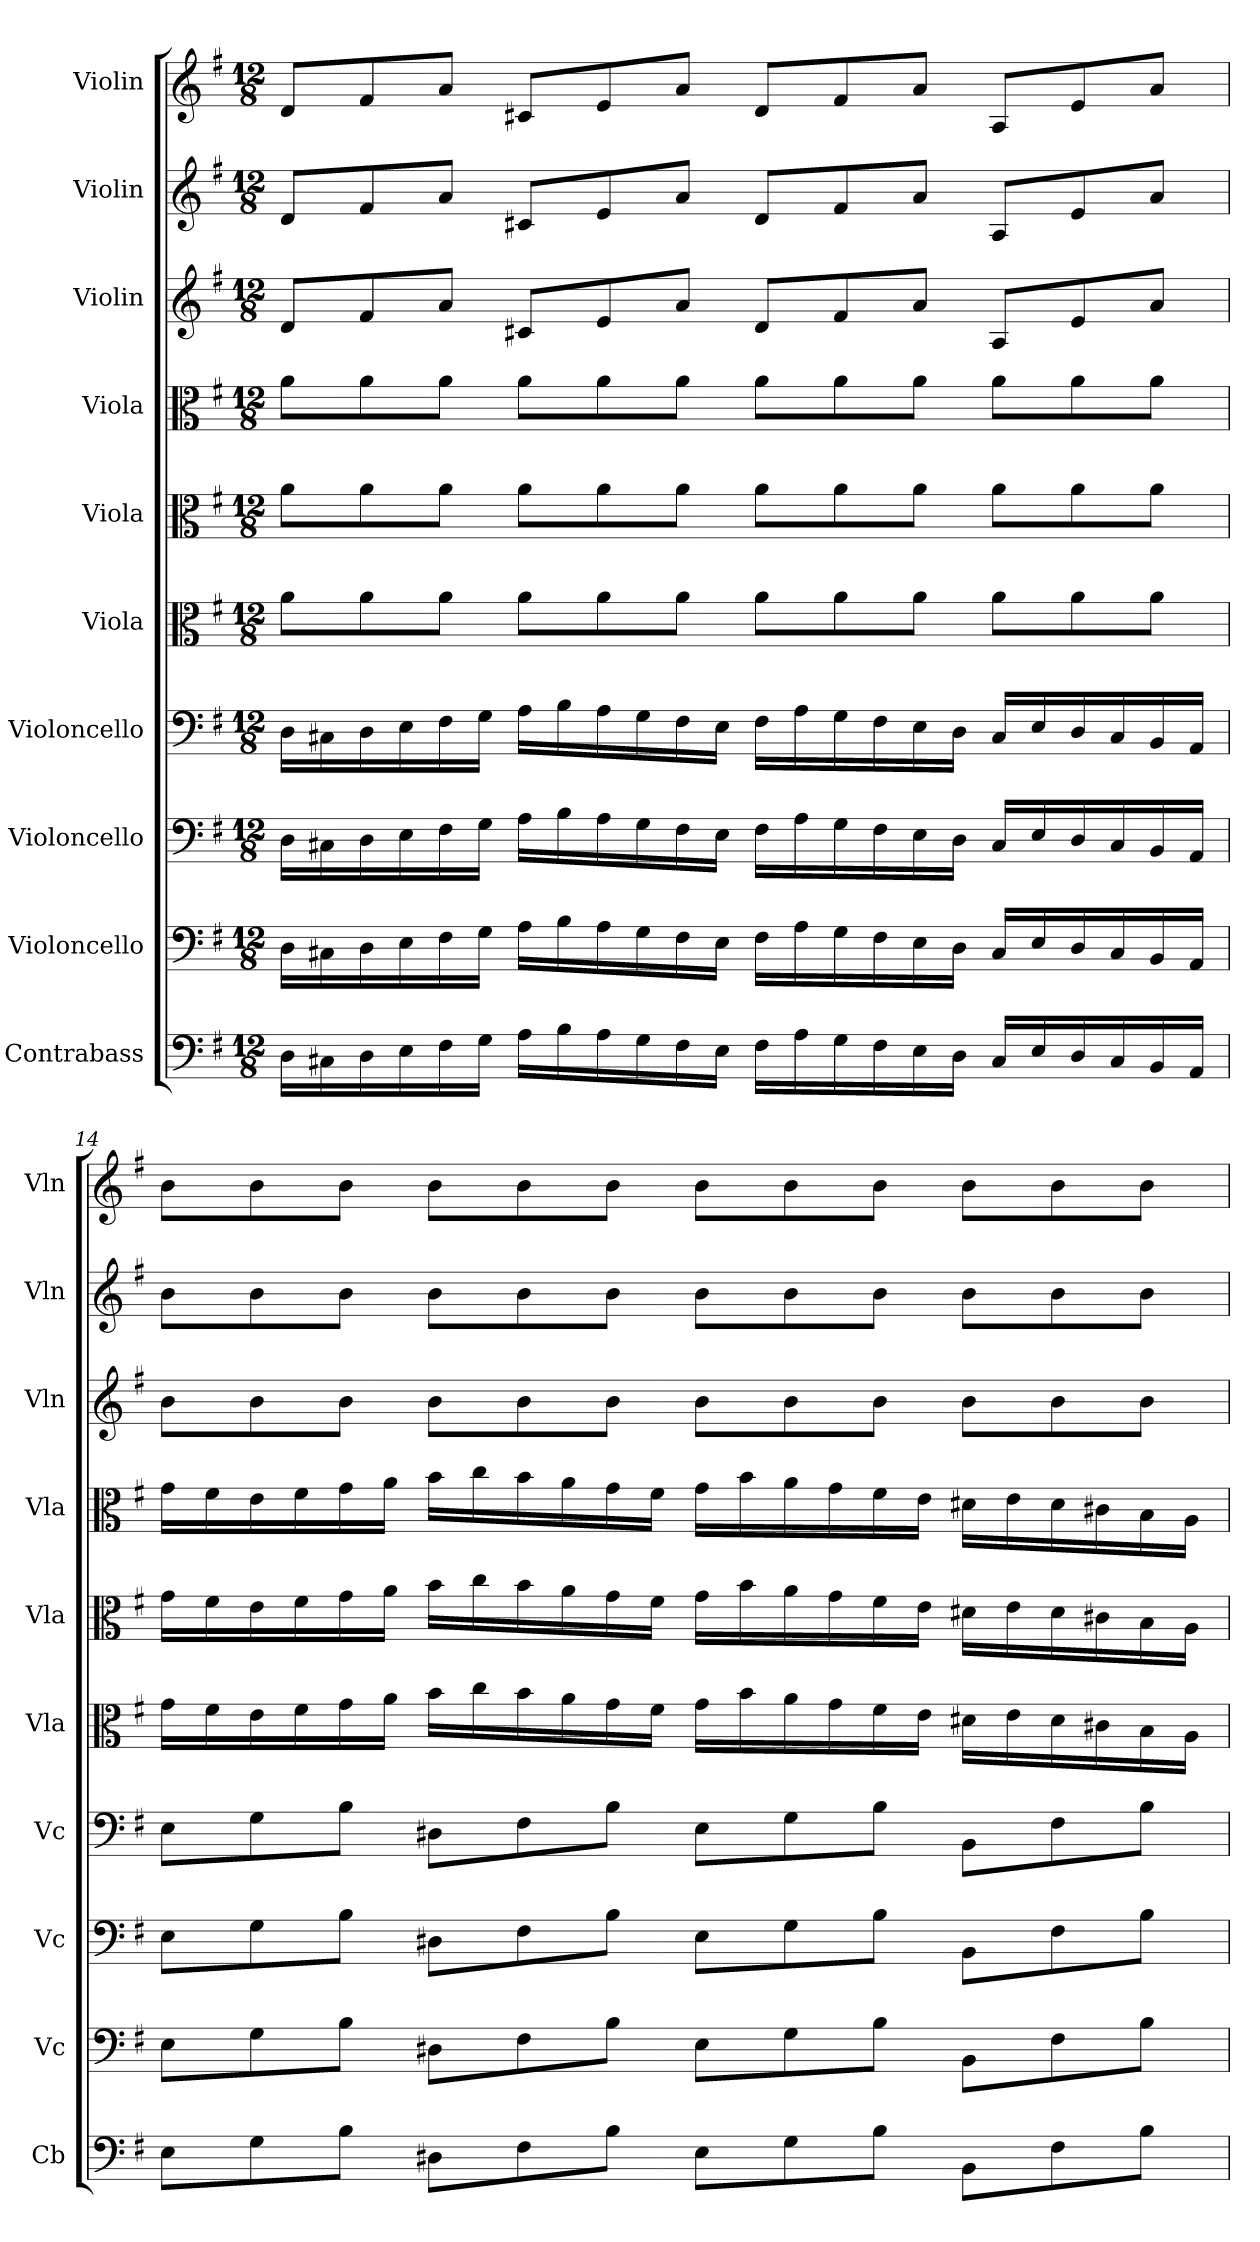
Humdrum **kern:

**kern	**kern	**kern	**kern	**kern	**kern	**kern	**kern	**kern	**kern
*part10	*part9	*part8	*part7	*part6	*part5	*part4	*part3	*part2	*part1
*staff10	*staff9	*staff8	*staff7	*staff6	*staff5	*staff4	*staff3	*staff2	*staff1
*I"Contrabass	*I"Violoncello	*I"Violoncello	*I"Violoncello	*I"Viola	*I"Viola	*I"Viola	*I"Violin	*I"Violin	*I"Violin
*I'Cb	*I'Vc	*I'Vc	*I'Vc	*I'Vla	*I'Vla	*I'Vla	*I'Vln	*I'Vln	*I'Vln
*clefF4	*clefF4	*clefF4	*clefF4	*clefC3	*clefC3	*clefC3	*clefG2	*clefG2	*clefG2
*k[f#]	*k[f#]	*k[f#]	*k[f#]	*k[f#]	*k[f#]	*k[f#]	*k[f#]	*k[f#]	*k[f#]
*G:	*G:	*G:	*G:	*G:	*G:	*G:	*G:	*G:	*G:
*M12/8	*M12/8	*M12/8	*M12/8	*M12/8	*M12/8	*M12/8	*M12/8	*M12/8	*M12/8
=	=	=	=	=	=	=	=	=	=
16D\LL	16D\LL	16D\LL	16D\LL	8a\L	8a\L	8a\L	8d/L	8d/L	8d/L
16C#X\	16C#X\	16C#X\	16C#X\	.	.	.	.	.	.
16D\	16D\	16D\	16D\	8a\	8a\	8a\	8f#/	8f#/	8f#/
16E\	16E\	16E\	16E\	.	.	.	.	.	.
16F#\	16F#\	16F#\	16F#\	8a\J	8a\J	8a\J	8a/J	8a/J	8a/J
16G\JJ	16G\JJ	16G\JJ	16G\JJ	.	.	.	.	.	.
16A\LL	16A\LL	16A\LL	16A\LL	8a\L	8a\L	8a\L	8c#X/L	8c#X/L	8c#X/L
16B\	16B\	16B\	16B\	.	.	.	.	.	.
16A\	16A\	16A\	16A\	8a\	8a\	8a\	8e/	8e/	8e/
16G\	16G\	16G\	16G\	.	.	.	.	.	.
16F#\	16F#\	16F#\	16F#\	8a\J	8a\J	8a\J	8a/J	8a/J	8a/J
16E\JJ	16E\JJ	16E\JJ	16E\JJ	.	.	.	.	.	.
16F#\LL	16F#\LL	16F#\LL	16F#\LL	8a\L	8a\L	8a\L	8d/L	8d/L	8d/L
16A\	16A\	16A\	16A\	.	.	.	.	.	.
16G\	16G\	16G\	16G\	8a\	8a\	8a\	8f#/	8f#/	8f#/
16F#\	16F#\	16F#\	16F#\	.	.	.	.	.	.
16E\	16E\	16E\	16E\	8a\J	8a\J	8a\J	8a/J	8a/J	8a/J
16D\JJ	16D\JJ	16D\JJ	16D\JJ	.	.	.	.	.	.
16C#/LL	16C#/LL	16C#/LL	16C#/LL	8a\L	8a\L	8a\L	8A/L	8A/L	8A/L
16E/	16E/	16E/	16E/	.	.	.	.	.	.
16D/	16D/	16D/	16D/	8a\	8a\	8a\	8e/	8e/	8e/
16C#/	16C#/	16C#/	16C#/	.	.	.	.	.	.
16BB/	16BB/	16BB/	16BB/	8a\J	8a\J	8a\J	8a/J	8a/J	8a/J
16AA/JJ	16AA/JJ	16AA/JJ	16AA/JJ	.	.	.	.	.	.
=14	=14	=14	=14	=14	=14	=14	=14	=14	=14
8E\L	8E\L	8E\L	8E\L	16g\LL	16g\LL	16g\LL	8b\L	8b\L	8b\L
.	.	.	.	16f#\	16f#\	16f#\	.	.	.
8G\	8G\	8G\	8G\	16e\	16e\	16e\	8b\	8b\	8b\
.	.	.	.	16f#\	16f#\	16f#\	.	.	.
8B\J	8B\J	8B\J	8B\J	16g\	16g\	16g\	8b\J	8b\J	8b\J
.	.	.	.	16a\JJ	16a\JJ	16a\JJ	.	.	.
8D#X\L	8D#X\L	8D#X\L	8D#X\L	16b\LL	16b\LL	16b\LL	8b\L	8b\L	8b\L
.	.	.	.	16cc\	16cc\	16cc\	.	.	.
8F#\	8F#\	8F#\	8F#\	16b\	16b\	16b\	8b\	8b\	8b\
.	.	.	.	16a\	16a\	16a\	.	.	.
8B\J	8B\J	8B\J	8B\J	16g\	16g\	16g\	8b\J	8b\J	8b\J
.	.	.	.	16f#\JJ	16f#\JJ	16f#\JJ	.	.	.
8E\L	8E\L	8E\L	8E\L	16g\LL	16g\LL	16g\LL	8b\L	8b\L	8b\L
.	.	.	.	16b\	16b\	16b\	.	.	.
8G\	8G\	8G\	8G\	16a\	16a\	16a\	8b\	8b\	8b\
.	.	.	.	16g\	16g\	16g\	.	.	.
8B\J	8B\J	8B\J	8B\J	16f#\	16f#\	16f#\	8b\J	8b\J	8b\J
.	.	.	.	16e\JJ	16e\JJ	16e\JJ	.	.	.
8BB\L	8BB\L	8BB\L	8BB\L	16d#X\LL	16d#X\LL	16d#X\LL	8b\L	8b\L	8b\L
.	.	.	.	16e\	16e\	16e\	.	.	.
8F#\	8F#\	8F#\	8F#\	16d#\	16d#\	16d#\	8b\	8b\	8b\
.	.	.	.	16c#X\	16c#X\	16c#X\	.	.	.
8B\J	8B\J	8B\J	8B\J	16B\	16B\	16B\	8b\J	8b\J	8b\J
.	.	.	.	16A\JJ	16A\JJ	16A\JJ	.	.	.
=	=	=	=	=	=	=	=	=	=
*-	*-	*-	*-	*-	*-	*-	*-	*-	*-
